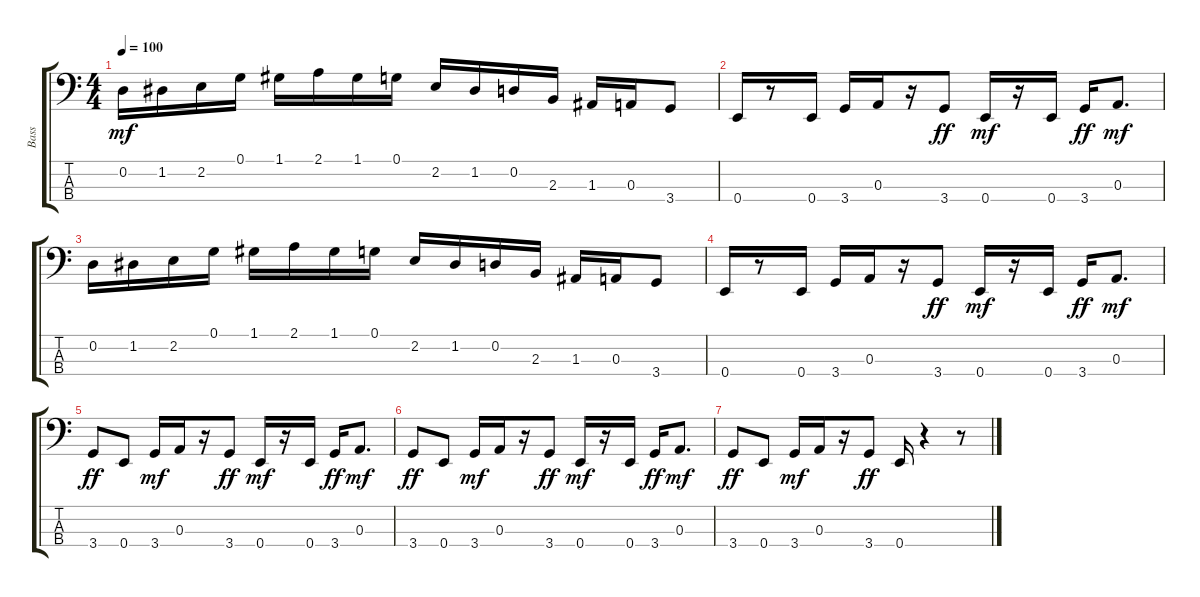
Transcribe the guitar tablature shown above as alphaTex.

\track ("Bass" "Bass") {instrument electricbassfinger}
\staff {score tabs}
\tuning (G2 D2 A1 E1) {hide}
\ts (4 4)
\tempo 100
\clef f4
\ks c
0.2.16{dy mf} 1.2.16 2.2.16 0.1.16 1.1.16 2.1.16 1.1.16 0.1.16 2.2.16 1.2.16 0.2.16 2.3.16 1.3.16 0.3.16 3.4.8 |
0.4.16 r.8 0.4.16 3.4.16 0.3.16 r.16 3.4.8{dy ff} 0.4.16{dy mf} r.16 0.4.16 3.4.16{dy ff} 0.3.8{d dy mf} |
0.2.16 1.2.16 2.2.16 0.1.16 1.1.16 2.1.16 1.1.16 0.1.16 2.2.16 1.2.16 0.2.16 2.3.16 1.3.16 0.3.16 3.4.8 |
0.4.16 r.8 0.4.16 3.4.16 0.3.16 r.16 3.4.8{dy ff} 0.4.16{dy mf} r.16 0.4.16 3.4.16{dy ff} 0.3.8{d dy mf} |
3.4.8{dy ff} 0.4.8 3.4.16{dy mf} 0.3.16 r.16 3.4.8{dy ff} 0.4.16{dy mf} r.16 0.4.16 3.4.16{dy ff} 0.3.8{d dy mf} |
3.4.8{dy ff} 0.4.8 3.4.16{dy mf} 0.3.16 r.16 3.4.8{dy ff} 0.4.16{dy mf} r.16 0.4.16 3.4.16{dy ff} 0.3.8{d dy mf} |
3.4.8{dy ff} 0.4.8 3.4.16{dy mf} 0.3.16 r.16 3.4.8{dy ff} 0.4.16 r.4 r.8
